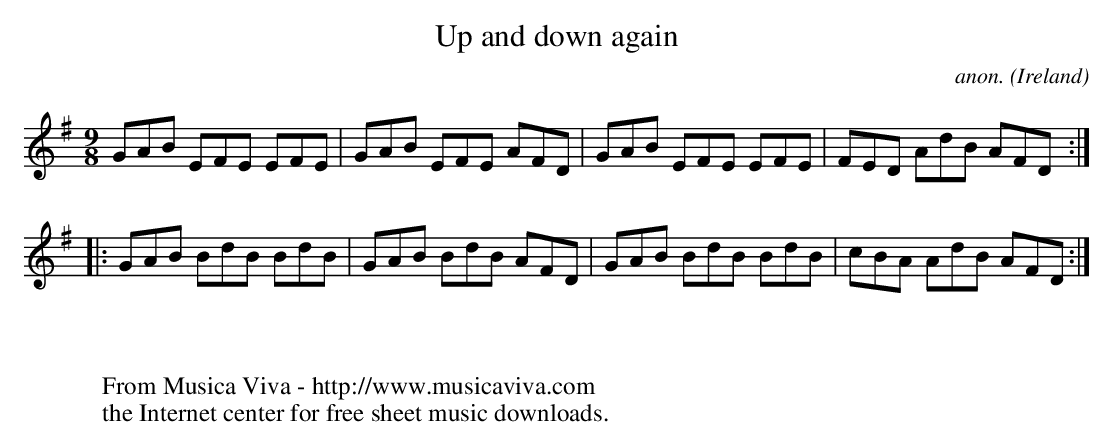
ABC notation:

X:1
T:Up and down again
C:anon.
O:Ireland
M:9/8
L:1/8
K:Em
GAB EFE EFE|GAB EFE AFD|GAB EFE EFE|FED AdB AFD:|
|:GAB BdB BdB|GAB BdB AFD|GAB BdB BdB|cBA AdB AFD:|
W:
W:
W:  From Musica Viva - http://www.musicaviva.com
W:  the Internet center for free sheet music downloads.
